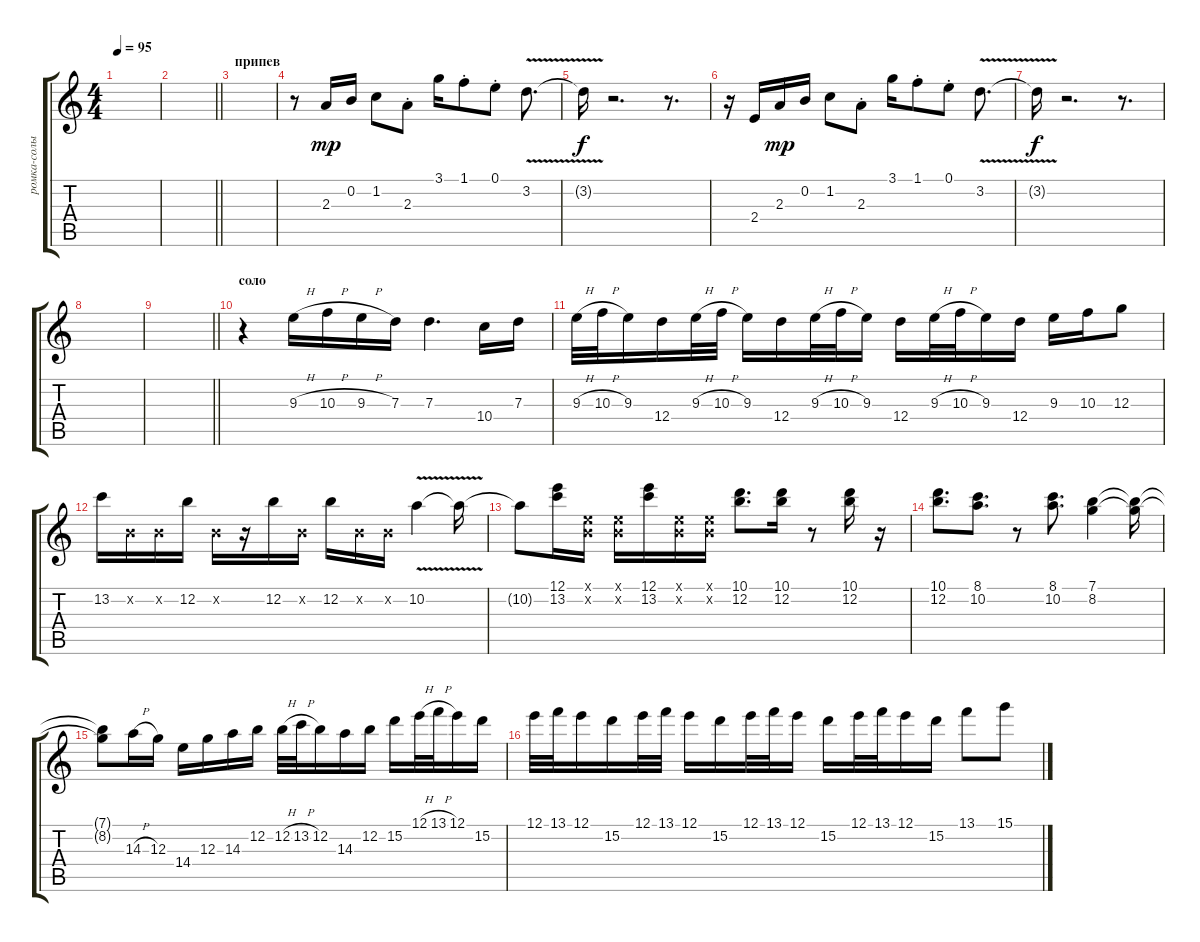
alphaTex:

\track ("ромка-солы" "ромка-солы") {instrument electricguitarjazz}
\staff {score tabs}
\tuning (E4 B3 G3 D3 A2 E2) {hide}
\ts (4 4)
\tempo 95
\clef g2
\ks c
|
\barLineRight lightlight
|
\section ("" "припев")
|
r.8 2.3.16{dy mp} 0.2.16 1.2.8 2.3{st}.8 3.1.16 1.1{st}.8 0.1{st}.8 3.2{v}.8{d} |
3.2{t}.16{dy f} r.2{d} r.8{d} |
r.16 2.4.16 2.3.16{dy mp} 0.2.16 1.2.8 2.3{st}.8 3.1.16 1.1{st}.8 0.1{st}.8 3.2{v}.8{d} |
3.2{t}.16{dy f} r.2{d} r.8{d} |
|
\barLineRight lightlight
|
\section ("" "соло")
r.4 9.3{h}.16 10.3{h}.16 9.3{h}.16 7.3.16 7.3.4{d} 10.4.16 7.3.16 |
9.3{h}.32 10.3{h}.32 9.3.16 12.4.16 9.3{h}.32 10.3{h}.32 9.3.16 12.4.16 9.3{h}.32 10.3{h}.32 9.3.16 12.4.16 9.3{h}.32 10.3{h}.32 9.3.16 12.4.16 9.3.16 10.3.16 12.3.8 |
13.2.16 0.2{x}.16 0.2{x}.16 12.2.16 0.2{x}.16 r.16 12.2.16 0.2{x}.16 12.2.16 0.2{x}.16 0.2{x}.16 10.2{v}.4 10.2{t}.16 |
10.2{t}.8 (12.1 13.2).16 (0.1{x} 0.2{x}).16 (0.1{x} 0.2{x}).16 (12.1 13.2).16 (0.1{x} 0.2{x}).16 (0.1{x} 0.2{x}).16 (10.1 12.2).8{d} (10.1 12.2).16 r.8 (10.1 12.2).16 r.16 |
(10.1 12.2).8{d} (8.1 10.2).8{d} r.8 (8.1 10.2).8{d} (7.1 8.2).4 (7.1{t} 8.2{t}).16 |
(7.1{t} 8.2{t}).8 14.3{h}.16 12.3.16 14.4.16 12.3.16 14.3.16 12.2.16 12.2{h}.32 13.2{h}.32 12.2.16 14.3.16 12.2.16 15.2.16 12.1{h}.32 13.1{h}.32 12.1.16 15.2.16 |
12.1.32 13.1.32 12.1.16 15.2.16 12.1.32 13.1.32 12.1.16 15.2.16 12.1.32 13.1.32 12.1.16 15.2.16 12.1.32 13.1.32 12.1.16 15.2.16 13.1.8 15.1.8
